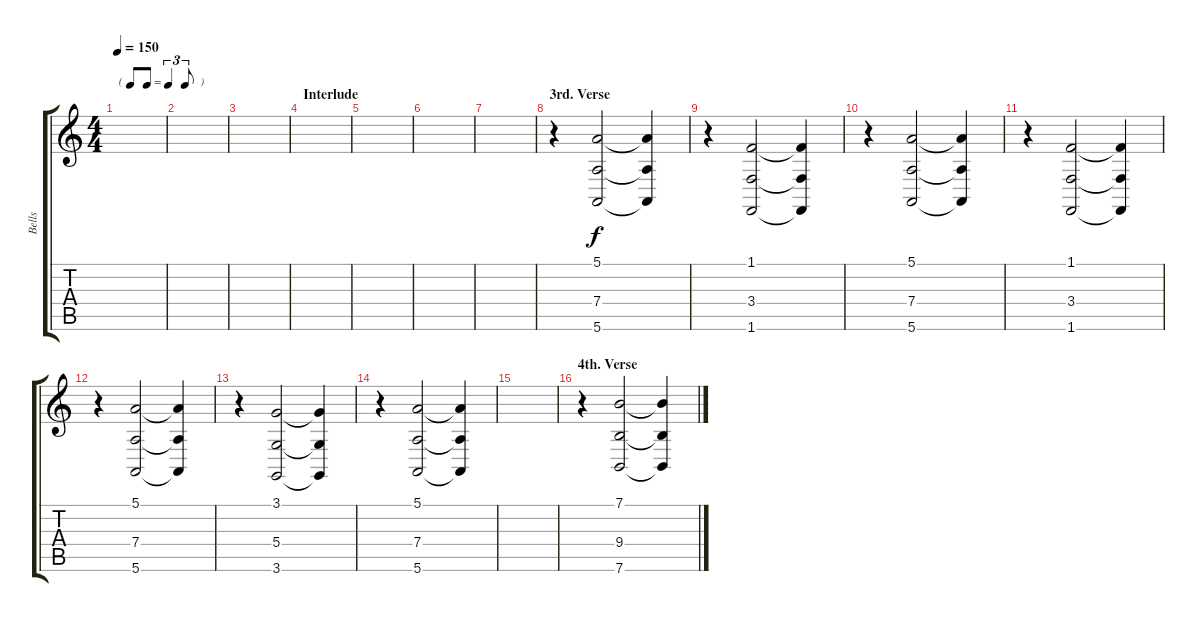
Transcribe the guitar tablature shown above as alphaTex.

\track ("Bells" "Bells") {instrument tubularbells}
\staff {score tabs}
\tuning (E4 B3 G3 D3 A2 E2) {hide}
\ts (4 4)
\tf triplet8th
\tempo 150
\clef g2
\ks c
|
|
|
\section ("" "Interlude")
|
|
|
|
\section ("" "3rd. Verse")
r.4 (5.1 7.4 5.6).2 (5.1{t} 7.4{t} 5.6{t}).4 |
r.4 (1.1 3.4 1.6).2 (1.1{t} 3.4{t} 1.6{t}).4 |
r.4 (5.1 7.4 5.6).2 (5.1{t} 7.4{t} 5.6{t}).4 |
r.4 (1.1 3.4 1.6).2 (1.1{t} 3.4{t} 1.6{t}).4 |
r.4 (5.1 7.4 5.6).2 (5.1{t} 7.4{t} 5.6{t}).4 |
r.4 (3.1 5.4 3.6).2 (3.1{t} 5.4{t} 3.6{t}).4 |
r.4 (5.1 7.4 5.6).2 (5.1{t} 7.4{t} 5.6{t}).4 |
|
\section ("" "4th. Verse")
r.4 (7.1 9.4 7.6).2 (7.1{t} 9.4{t} 7.6{t}).4
